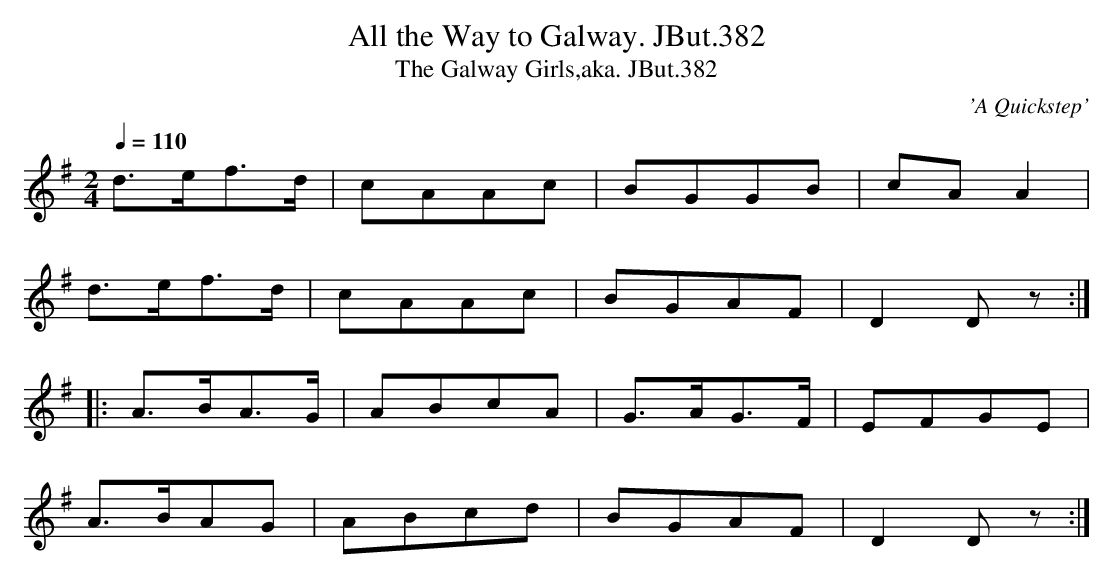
X:1
T:All the Way to Galway. JBut.382
T:Galway Girls,aka. JBut.382, The
C:'A Quickstep'
M:2/4
L:1/8
Q:1/4=110
K:Dmix
d>ef>d|cAAc|BGGB|cA A2|
d>ef>d|cAAc|BGAF|D2Dz:|
|:A>BA>G|ABcA|G>AG>F|EFGE|
A>BAG|ABcd|BGAF|D2Dz:|
